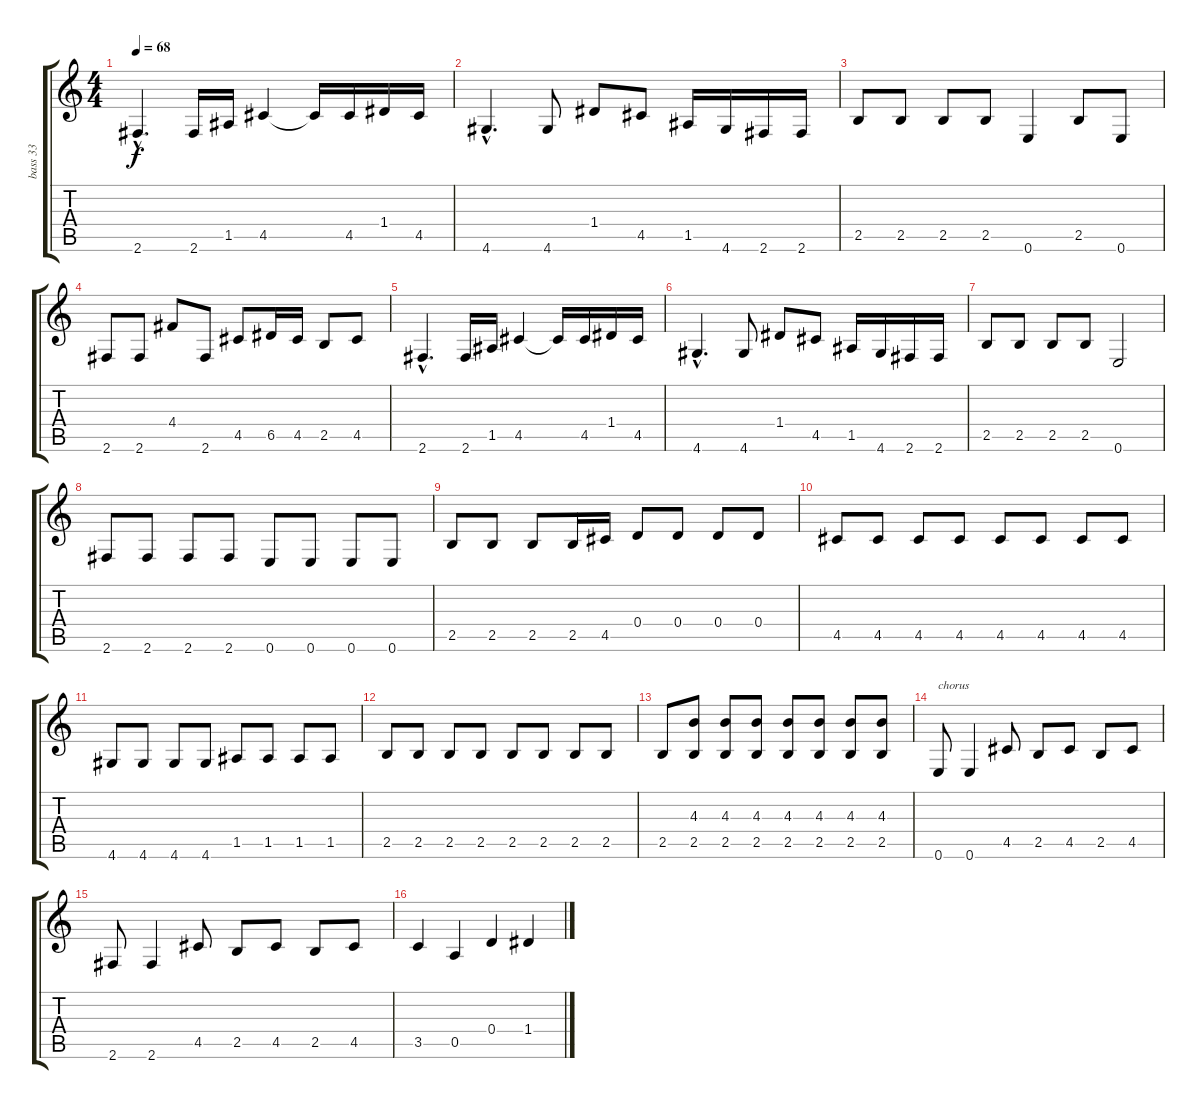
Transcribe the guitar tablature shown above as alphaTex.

\track ("bass 33" "bass 33") {instrument electricbassfinger}
\staff {score tabs}
\tuning (E4 B3 G3 D3 A2 E2) {hide}
\ts (4 4)
\tempo 68
\clef g2
\ks c
2.6{hac}.4{d dy f} 2.6.16 1.5.16 4.5.4 4.5{t}.16 4.5.16 1.4.16 4.5.16 |
4.6{hac}.4{d} 4.6.8 1.4.8 4.5.8 1.5.16 4.6.16 2.6.16 2.6.16 |
2.5.8 2.5.8 2.5.8 2.5.8 0.6.4 2.5.8 0.6.8 |
2.6.8 2.6.8 4.4.8 2.6.8 4.5.8 6.5.16 4.5.16 2.5.8 4.5.8 |
2.6{hac}.4{d} 2.6.16 1.5.16 4.5.4 4.5{t}.16 4.5.16 1.4.16 4.5.16 |
4.6{hac}.4{d} 4.6.8 1.4.8 4.5.8 1.5.16 4.6.16 2.6.16 2.6.16 |
2.5.8 2.5.8 2.5.8 2.5.8 0.6.2 |
2.6.8 2.6.8 2.6.8 2.6.8 0.6.8 0.6.8 0.6.8 0.6.8 |
2.5.8 2.5.8 2.5.8 2.5.16 4.5.16 0.4.8 0.4.8 0.4.8 0.4.8 |
4.5.8 4.5.8 4.5.8 4.5.8 4.5.8 4.5.8 4.5.8 4.5.8 |
4.6.8 4.6.8 4.6.8 4.6.8 1.5.8 1.5.8 1.5.8 1.5.8 |
2.5.8 2.5.8 2.5.8 2.5.8 2.5.8 2.5.8 2.5.8 2.5.8 |
2.5.8 (4.3 2.5).8 (4.3 2.5).8 (4.3 2.5).8 (4.3 2.5).8 (4.3 2.5).8 (4.3 2.5).8 (4.3 2.5).8 |
0.6.8{txt "chorus"} 0.6.4 4.5.8 2.5.8 4.5.8 2.5.8 4.5.8 |
2.6.8 2.6.4 4.5.8 2.5.8 4.5.8 2.5.8 4.5.8 |
3.5.4 0.5.4 0.4.4 1.4.4
